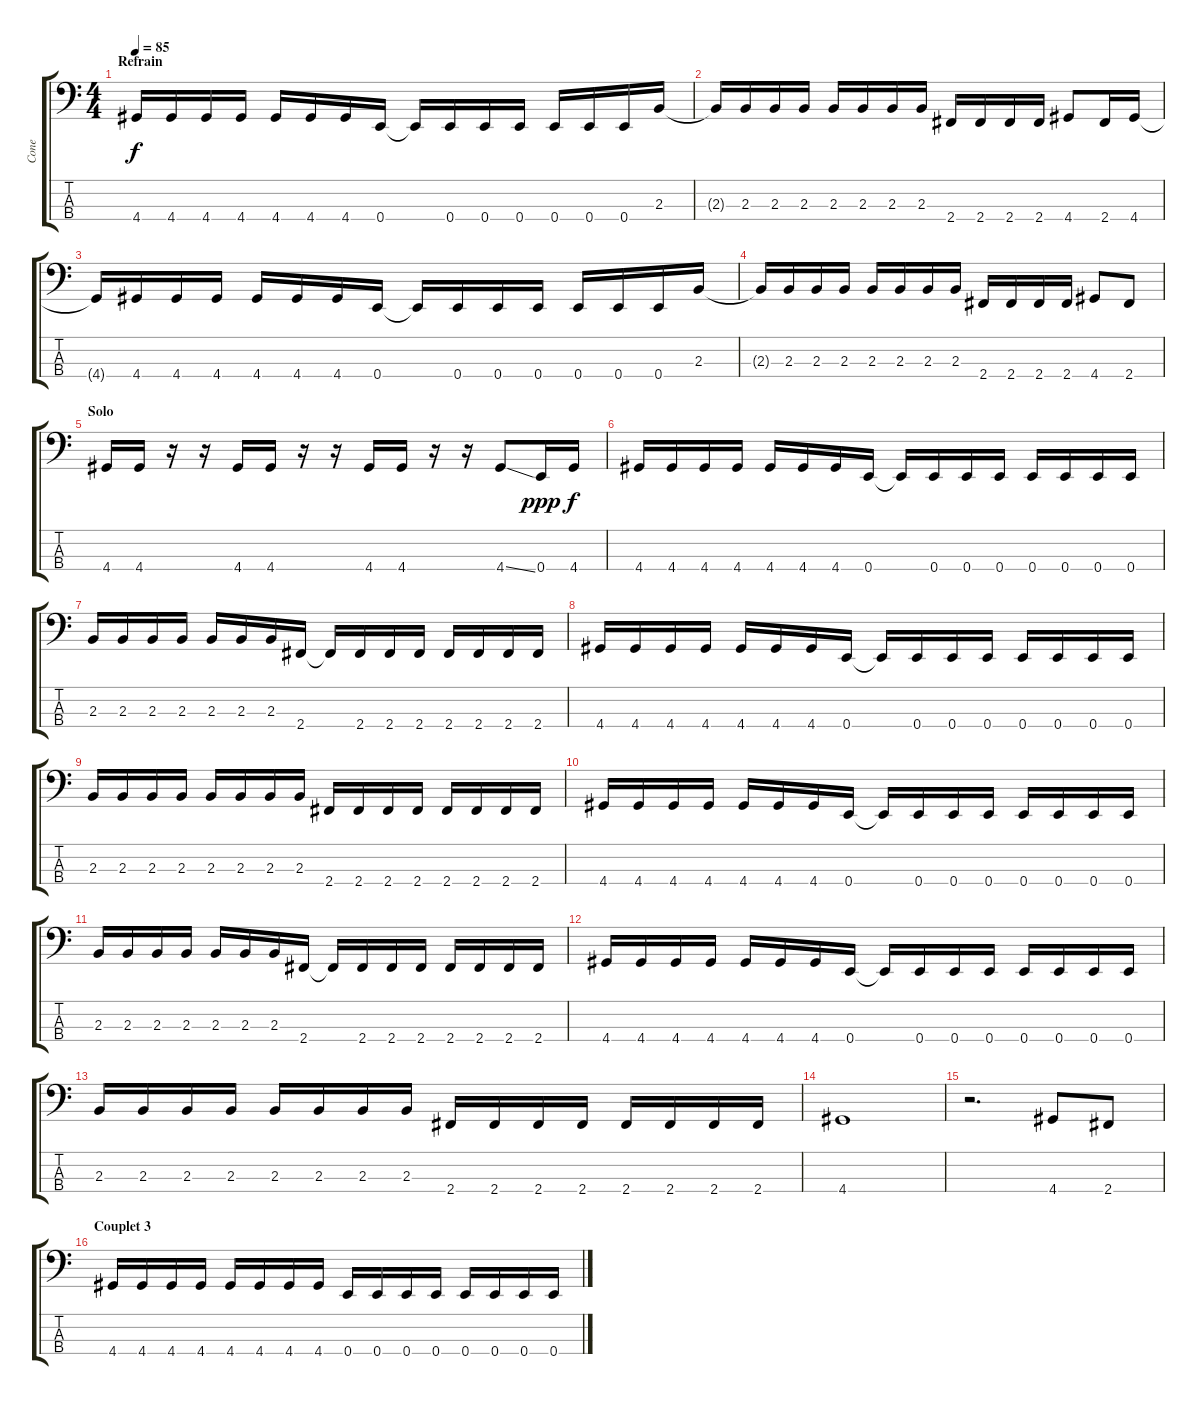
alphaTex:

\track ("Cone" "Cone") {instrument electricbasspick}
\staff {score tabs}
\tuning (G2 D2 A1 E1) {hide}
\ts (4 4)
\section ("" "Refrain")
\tempo 85
\clef f4
\ks c
4.4{t}.16{dy f} 4.4.16 4.4.16 4.4.16 4.4.16 4.4.16 4.4.16 0.4.16 0.4{t}.16 0.4.16 0.4.16 0.4.16 0.4.16 0.4.16 0.4.16 2.3.16 |
2.3{t}.16 2.3.16 2.3.16 2.3.16 2.3.16 2.3.16 2.3.16 2.3.16 2.4.16 2.4.16 2.4.16 2.4.16 4.4.8 2.4.16 4.4.16 |
4.4{t}.16 4.4.16 4.4.16 4.4.16 4.4.16 4.4.16 4.4.16 0.4.16 0.4{t}.16 0.4.16 0.4.16 0.4.16 0.4.16 0.4.16 0.4.16 2.3.16 |
2.3{t}.16 2.3.16 2.3.16 2.3.16 2.3.16 2.3.16 2.3.16 2.3.16 2.4.16 2.4.16 2.4.16 2.4.16 4.4.8 2.4.8 |
\section ("" "Solo")
4.4.16 4.4.16 r.16 r.16 4.4.16 4.4.16 r.16 r.16 4.4.16 4.4.16 r.16 r.16 4.4{ss}.8 0.4.16{dy ppp} 4.4.16{dy f} |
4.4.16 4.4.16 4.4.16 4.4.16 4.4.16 4.4.16 4.4.16 0.4.16 0.4{t}.16 0.4.16 0.4.16 0.4.16 0.4.16 0.4.16 0.4.16 0.4.16 |
2.3.16 2.3.16 2.3.16 2.3.16 2.3.16 2.3.16 2.3.16 2.4.16 2.4{t}.16 2.4.16 2.4.16 2.4.16 2.4.16 2.4.16 2.4.16 2.4.16 |
4.4.16 4.4.16 4.4.16 4.4.16 4.4.16 4.4.16 4.4.16 0.4.16 0.4{t}.16 0.4.16 0.4.16 0.4.16 0.4.16 0.4.16 0.4.16 0.4.16 |
2.3.16 2.3.16 2.3.16 2.3.16 2.3.16 2.3.16 2.3.16 2.3.16 2.4.16 2.4.16 2.4.16 2.4.16 2.4.16 2.4.16 2.4.16 2.4.16 |
4.4.16 4.4.16 4.4.16 4.4.16 4.4.16 4.4.16 4.4.16 0.4.16 0.4{t}.16 0.4.16 0.4.16 0.4.16 0.4.16 0.4.16 0.4.16 0.4.16 |
2.3.16 2.3.16 2.3.16 2.3.16 2.3.16 2.3.16 2.3.16 2.4.16 2.4{t}.16 2.4.16 2.4.16 2.4.16 2.4.16 2.4.16 2.4.16 2.4.16 |
4.4.16 4.4.16 4.4.16 4.4.16 4.4.16 4.4.16 4.4.16 0.4.16 0.4{t}.16 0.4.16 0.4.16 0.4.16 0.4.16 0.4.16 0.4.16 0.4.16 |
2.3.16 2.3.16 2.3.16 2.3.16 2.3.16 2.3.16 2.3.16 2.3.16 2.4.16 2.4.16 2.4.16 2.4.16 2.4.16 2.4.16 2.4.16 2.4.16 |
4.4.1 |
r.2{d} 4.4.8 2.4.8 |
\section ("" "Couplet 3")
4.4.16 4.4.16 4.4.16 4.4.16 4.4.16 4.4.16 4.4.16 4.4.16 0.4.16 0.4.16 0.4.16 0.4.16 0.4.16 0.4.16 0.4.16 0.4.16
